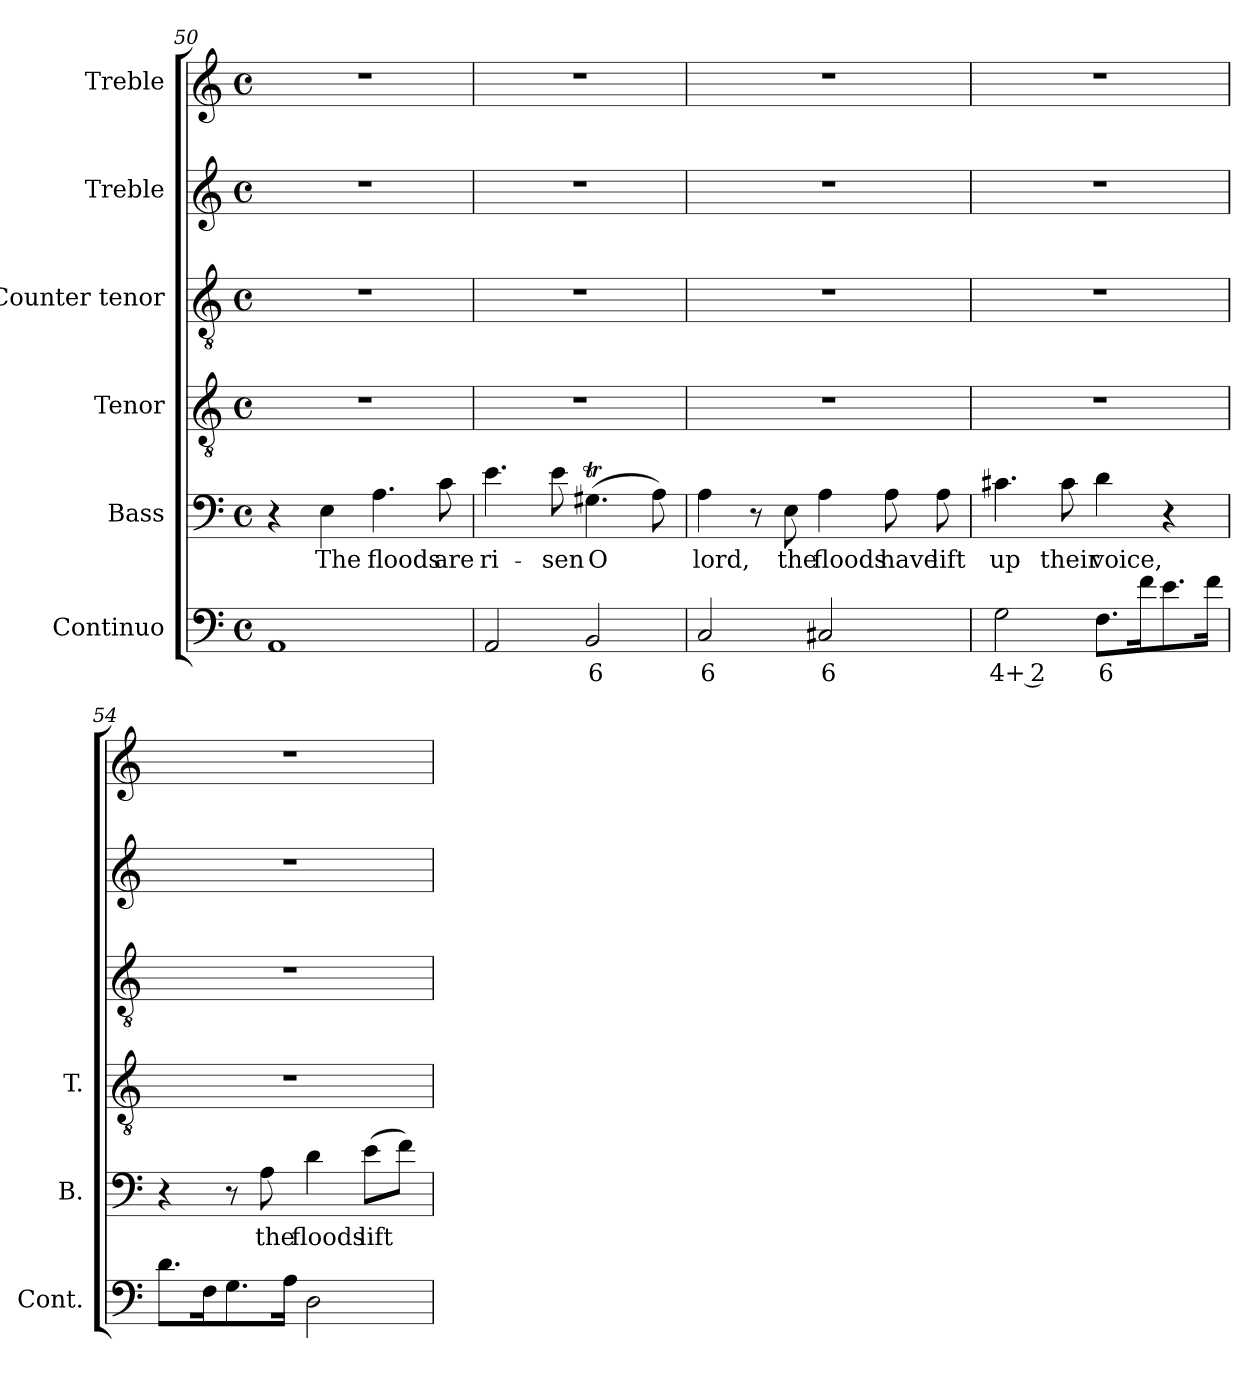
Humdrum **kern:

**kern	**text	**kern	**text	**kern	**kern	**kern	**kern
*part6	*part6	*part5	*part5	*part4	*part3	*part2	*part1
*staff6	*staff6	*staff5	*staff5	*staff4	*staff3	*staff2	*staff1
*I"Continuo	*	*I"Bass	*	*I"Tenor	*I"Counter tenor	*I"Treble	*I"Treble
*I'Cont.	*	*I'B.	*	*I'T.	*	*	*
*clefF4	*	*clefF4	*	*clefGv2	*clefGv2	*clefG2	*clefG2
*	*	*	*	*ITrd7c12	*ITrd7c12	*	*
*k[]	*	*k[]	*	*k[]	*k[]	*k[]	*k[]
*C:	*	*C:	*	*C:	*C:	*C:	*C:
*M4/4	*	*M4/4	*	*M4/4	*M4/4	*M4/4	*M4/4
*met(c)	*	*met(c)	*	*met(c)	*met(c)	*met(c)	*met(c)
=50	=50	=50	=50	=50	=50	=50	=50
1AAi	.	4r	.	1r	1r	1r	1r
!	!	!	!LO:LY:b:color=#000000	!	!	!	!
.	.	4Ei\	The	.	.	.	.
!	!	!	!LO:LY:b:color=#000000	!	!	!	!
.	.	4.Ai\	floods	.	.	.	.
!	!	!	!LO:LY:b:color=#000000	!	!	!	!
.	.	8ci\	are	.	.	.	.
=51	=51	=51	=51	=51	=51	=51	=51
!	!	!	!LO:LY:b:color=#000000	!	!	!	!
2AAi/	.	4.ei\	ri-	1r	1r	1r	1r
!	!	!	!LO:LY:b:color=#000000	!	!	!	!
.	.	8ei\	-sen	.	.	.	.
!	!LO:LY:b:color=#000000	!	!	!	!	!	!
!	!	!	!LO:LY:b:color=#000000	!	!	!	!
2BBi/	6	(4.G#Xti\	O	.	.	.	.
.	.	8Ai\)	.	.	.	.	.
=52	=52	=52	=52	=52	=52	=52	=52
!	!LO:LY:b:color=#000000	!	!	!	!	!	!
!	!	!	!LO:LY:b:color=#000000	!	!	!	!
2Ci/	6	4Ai\	lord,	1r	1r	1r	1r
.	.	8r	.	.	.	.	.
!	!	!	!LO:LY:b:color=#000000	!	!	!	!
.	.	8Ei\	the	.	.	.	.
!	!LO:LY:b:color=#000000	!	!	!	!	!	!
!	!	!	!LO:LY:b:color=#000000	!	!	!	!
2C#Xi/	6	4Ai\	floods	.	.	.	.
!	!	!	!LO:LY:b:color=#000000	!	!	!	!
.	.	8Ai\	have	.	.	.	.
!	!	!	!LO:LY:b:color=#000000	!	!	!	!
.	.	8Ai\	lift	.	.	.	.
=53	=53	=53	=53	=53	=53	=53	=53
!	!LO:LY:b:color=#000000	!	!	!	!	!	!
!	!	!	!LO:LY:b:color=#000000	!	!	!	!
2Gi\	4+ 2	4.c#Xi\	up	1r	1r	1r	1r
!	!	!	!LO:LY:b:color=#000000	!	!	!	!
.	.	8c#i\	their	.	.	.	.
!	!LO:LY:b:color=#000000	!	!	!	!	!	!
!	!	!	!LO:LY:b:color=#000000	!	!	!	!
8.Fi\L	6	4di\	voice,	.	.	.	.
16fi\k	.	.	.	.	.	.	.
8.ei\	.	4r	.	.	.	.	.
16fi\Jk	.	.	.	.	.	.	.
!!LO:LB:g=z
=54	=54	=54	=54	=54	=54	=54	=54
8.di\L	.	4r	.	1r	1r	1r	1r
16Fi\k	.	.	.	.	.	.	.
8.Gi\	.	8r	.	.	.	.	.
!	!	!	!LO:LY:b:color=#000000	!	!	!	!
.	.	8Ai\	the	.	.	.	.
16Ai\Jk	.	.	.	.	.	.	.
!	!	!	!LO:LY:b:color=#000000	!	!	!	!
2Di\	.	4di\	floods	.	.	.	.
!	!	!	!LO:LY:b:color=#000000	!	!	!	!
.	.	(8ei\L	lift	.	.	.	.
.	.	8fi\J)	.	.	.	.	.
=	=	=	=	=	=	=	=
*-	*-	*-	*-	*-	*-	*-	*-
